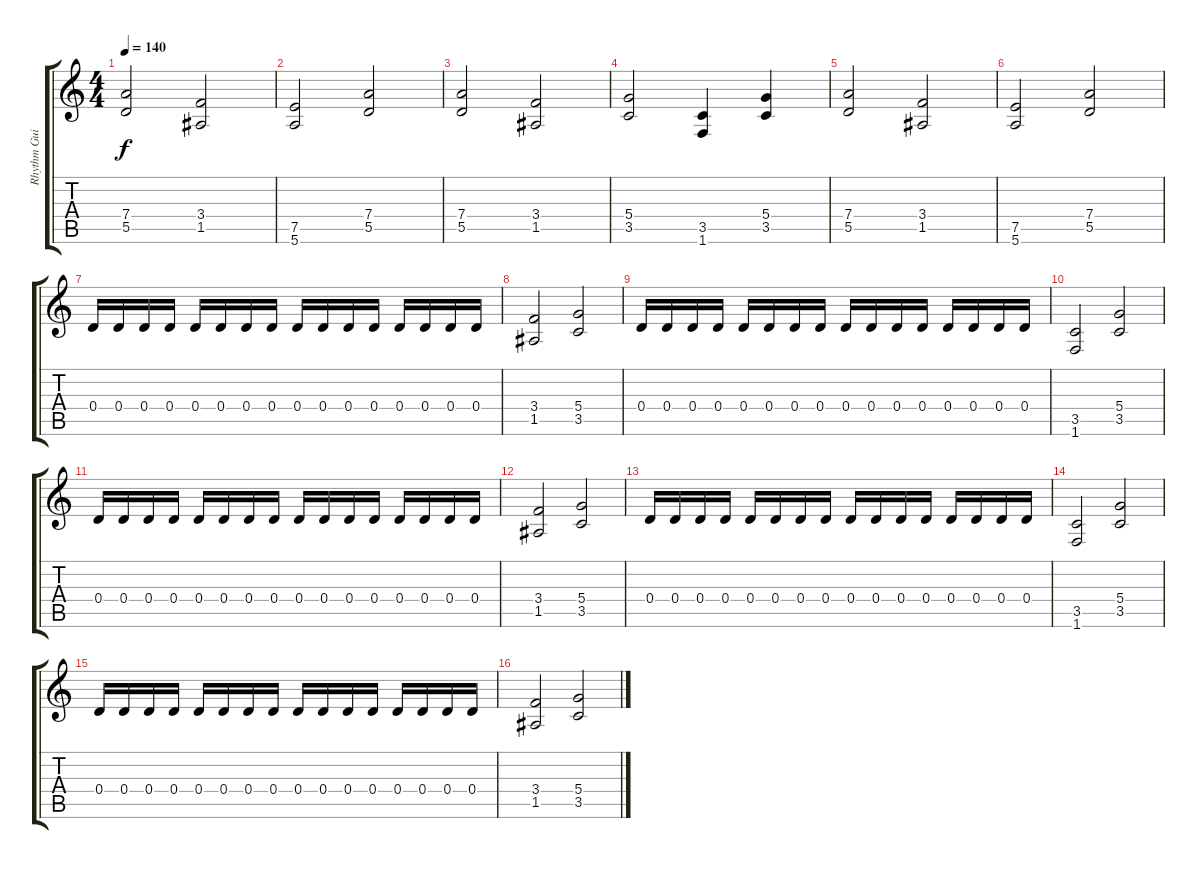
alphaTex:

\track ("Rhythm Guitar" "Rhythm Gui") {instrument distortionguitar}
\staff {score tabs}
\tuning (E4 B3 G3 D3 A2 E2) {hide}
\ts (4 4)
\tempo 140
\clef g2
\ks c
(7.4 5.5).2{dy f} (3.4 1.5).2 |
(7.5 5.6).2 (7.4 5.5).2 |
(7.4 5.5).2 (3.4 1.5).2 |
(5.4 3.5).2 (3.5 1.6).4 (5.4 3.5).4 |
(7.4 5.5).2 (3.4 1.5).2 |
(7.5 5.6).2 (7.4 5.5).2 |
0.4.16 0.4.16 0.4.16 0.4.16 0.4.16 0.4.16 0.4.16 0.4.16 0.4.16 0.4.16 0.4.16 0.4.16 0.4.16 0.4.16 0.4.16 0.4.16 |
(3.4 1.5).2 (5.4 3.5).2 |
0.4.16 0.4.16 0.4.16 0.4.16 0.4.16 0.4.16 0.4.16 0.4.16 0.4.16 0.4.16 0.4.16 0.4.16 0.4.16 0.4.16 0.4.16 0.4.16 |
(3.5 1.6).2 (5.4 3.5).2 |
0.4.16 0.4.16 0.4.16 0.4.16 0.4.16 0.4.16 0.4.16 0.4.16 0.4.16 0.4.16 0.4.16 0.4.16 0.4.16 0.4.16 0.4.16 0.4.16 |
(3.4 1.5).2 (5.4 3.5).2 |
0.4.16 0.4.16 0.4.16 0.4.16 0.4.16 0.4.16 0.4.16 0.4.16 0.4.16 0.4.16 0.4.16 0.4.16 0.4.16 0.4.16 0.4.16 0.4.16 |
(3.5 1.6).2 (5.4 3.5).2 |
0.4.16 0.4.16 0.4.16 0.4.16 0.4.16 0.4.16 0.4.16 0.4.16 0.4.16 0.4.16 0.4.16 0.4.16 0.4.16 0.4.16 0.4.16 0.4.16 |
(3.4 1.5).2 (5.4 3.5).2
